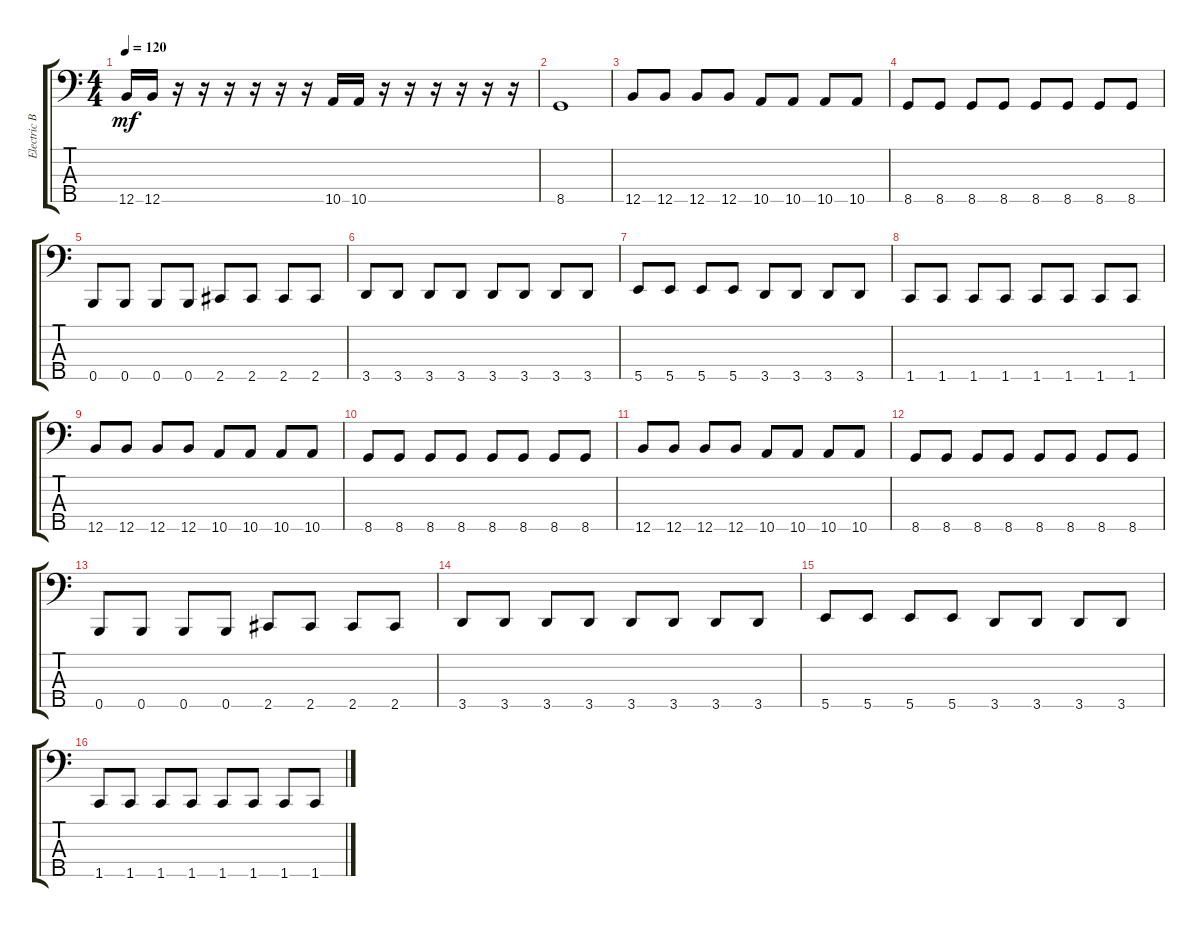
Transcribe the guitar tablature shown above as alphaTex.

\track ("Electric Bass" "Electric B") {instrument electricbassfinger}
\staff {score tabs}
\tuning (G2 D2 A1 E1 B0) {hide}
\ts (4 4)
\tempo 120
\clef f4
\ks c
12.5.16{dy mf} 12.5.16 r.16 r.16 r.16 r.16 r.16 r.16 10.5.16 10.5.16 r.16 r.16 r.16 r.16 r.16 r.16 |
8.5.1 |
12.5.8 12.5.8 12.5.8 12.5.8 10.5.8 10.5.8 10.5.8 10.5.8 |
8.5.8 8.5.8 8.5.8 8.5.8 8.5.8 8.5.8 8.5.8 8.5.8 |
0.5.8 0.5.8 0.5.8 0.5.8 2.5.8 2.5.8 2.5.8 2.5.8 |
3.5.8 3.5.8 3.5.8 3.5.8 3.5.8 3.5.8 3.5.8 3.5.8 |
5.5.8 5.5.8 5.5.8 5.5.8 3.5.8 3.5.8 3.5.8 3.5.8 |
1.5.8 1.5.8 1.5.8 1.5.8 1.5.8 1.5.8 1.5.8 1.5.8 |
12.5.8 12.5.8 12.5.8 12.5.8 10.5.8 10.5.8 10.5.8 10.5.8 |
8.5.8 8.5.8 8.5.8 8.5.8 8.5.8 8.5.8 8.5.8 8.5.8 |
12.5.8 12.5.8 12.5.8 12.5.8 10.5.8 10.5.8 10.5.8 10.5.8 |
8.5.8 8.5.8 8.5.8 8.5.8 8.5.8 8.5.8 8.5.8 8.5.8 |
0.5.8 0.5.8 0.5.8 0.5.8 2.5.8 2.5.8 2.5.8 2.5.8 |
3.5.8 3.5.8 3.5.8 3.5.8 3.5.8 3.5.8 3.5.8 3.5.8 |
5.5.8 5.5.8 5.5.8 5.5.8 3.5.8 3.5.8 3.5.8 3.5.8 |
1.5.8 1.5.8 1.5.8 1.5.8 1.5.8 1.5.8 1.5.8 1.5.8
